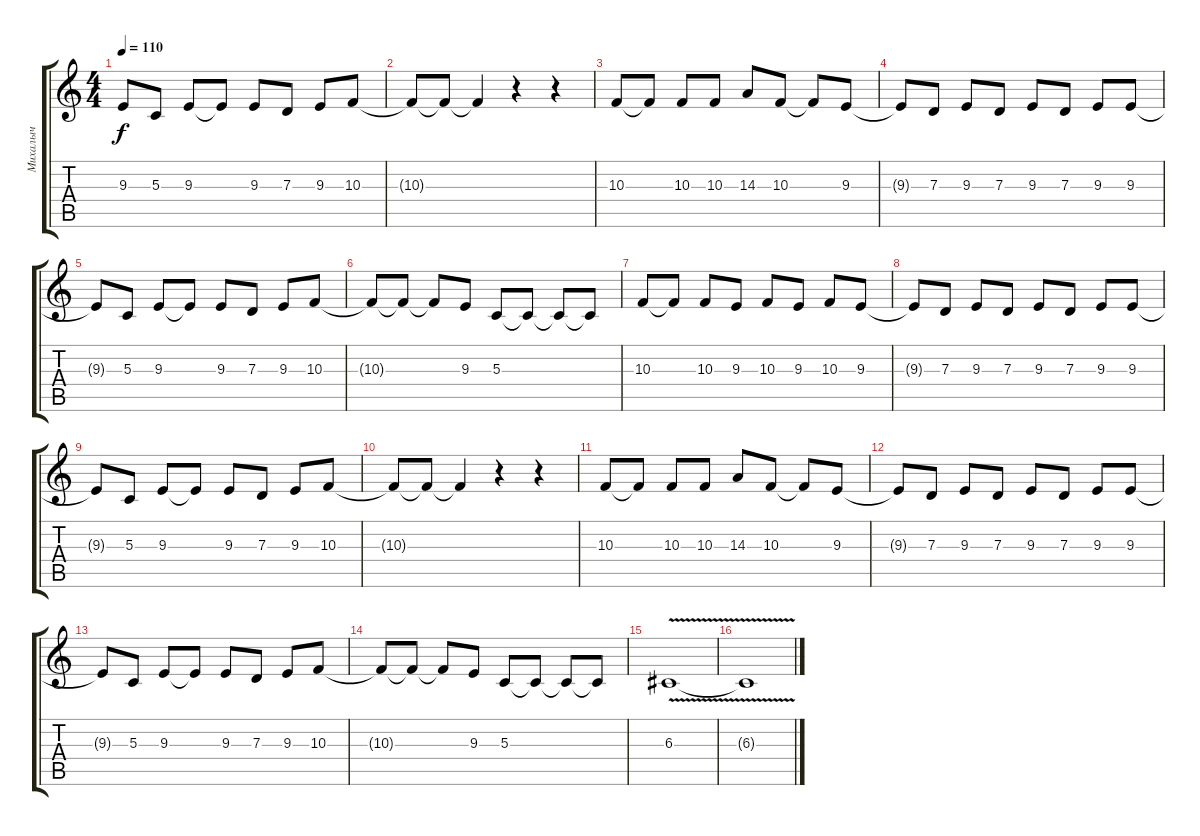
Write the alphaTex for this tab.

\track ("Михалыч" "Михалыч") {instrument flute}
\staff {score tabs}
\tuning (E4 B3 G3 D3 A2 E2) {hide}
\ts (4 4)
\tempo 110
\clef g2
\ks c
9.3{t}.8{dy f} 5.3.8 9.3.8 9.3{t}.8 9.3.8 7.3.8 9.3.8 10.3.8 |
10.3{t}.8 10.3{t}.8 10.3{t}.4 r.4 r.4 |
10.3.8 10.3{t}.8 10.3.8 10.3.8 14.3.8 10.3.8 10.3{t}.8 9.3.8 |
9.3{t}.8 7.3.8 9.3.8 7.3.8 9.3.8 7.3.8 9.3.8 9.3.8 |
9.3{t}.8 5.3.8 9.3.8 9.3{t}.8 9.3.8 7.3.8 9.3.8 10.3.8 |
10.3{t}.8 10.3{t}.8 10.3{t}.8 9.3.8 5.3.8 5.3{t}.8 5.3{t}.8 5.3{t}.8 |
10.3.8 10.3{t}.8 10.3.8 9.3.8 10.3.8 9.3.8 10.3.8 9.3.8 |
9.3{t}.8 7.3.8 9.3.8 7.3.8 9.3.8 7.3.8 9.3.8 9.3.8 |
9.3{t}.8 5.3.8 9.3.8 9.3{t}.8 9.3.8 7.3.8 9.3.8 10.3.8 |
10.3{t}.8 10.3{t}.8 10.3{t}.4 r.4 r.4 |
10.3.8 10.3{t}.8 10.3.8 10.3.8 14.3.8 10.3.8 10.3{t}.8 9.3.8 |
9.3{t}.8 7.3.8 9.3.8 7.3.8 9.3.8 7.3.8 9.3.8 9.3.8 |
9.3{t}.8 5.3.8 9.3.8 9.3{t}.8 9.3.8 7.3.8 9.3.8 10.3.8 |
10.3{t}.8 10.3{t}.8 10.3{t}.8 9.3.8 5.3.8 5.3{t}.8 5.3{t}.8 5.3{t}.8 |
6.3{v}.1{volume 0} |
6.3{t}.1
